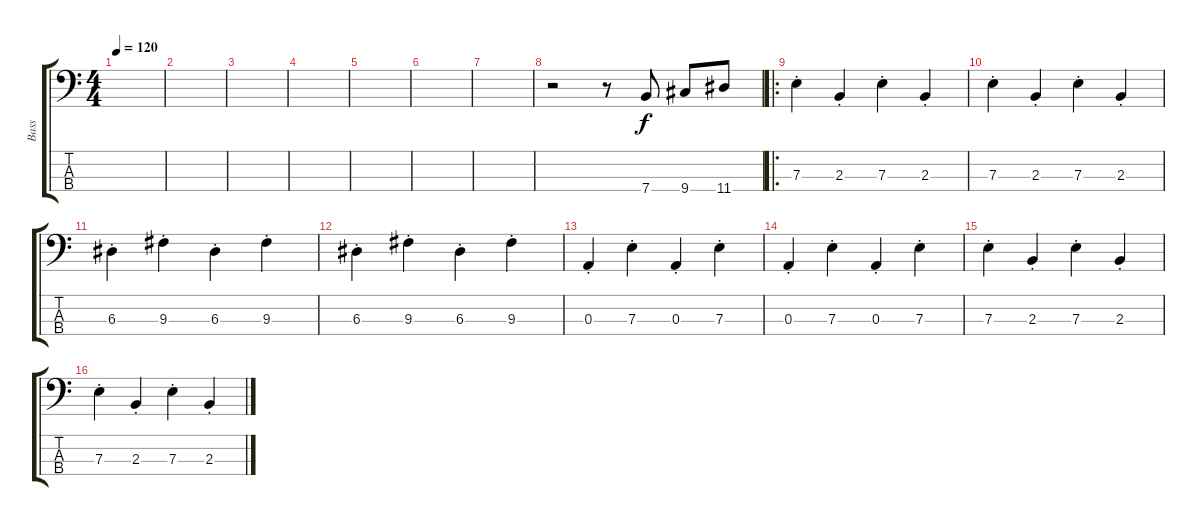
\track ("Bass" "Bass") {instrument electricbassfinger}
\staff {score tabs}
\tuning (G2 D2 A1 E1) {hide}
\ts (4 4)
\tempo 120
\clef f4
\ks c
|
|
|
|
|
|
|
r.2 r.8 7.4.8 9.4.8 11.4.8 |
\ro
7.3{st}.4 2.3{st}.4 7.3{st}.4 2.3{st}.4 |
7.3{st}.4 2.3{st}.4 7.3{st}.4 2.3{st}.4 |
6.3{st}.4 9.3{st}.4 6.3{st}.4 9.3{st}.4 |
6.3{st}.4 9.3{st}.4 6.3{st}.4 9.3{st}.4 |
0.3{st}.4 7.3{st}.4 0.3{st}.4 7.3{st}.4 |
0.3{st}.4 7.3{st}.4 0.3{st}.4 7.3{st}.4 |
7.3{st}.4 2.3{st}.4 7.3{st}.4 2.3{st}.4 |
7.3{st}.4 2.3{st}.4 7.3{st}.4 2.3{st}.4
